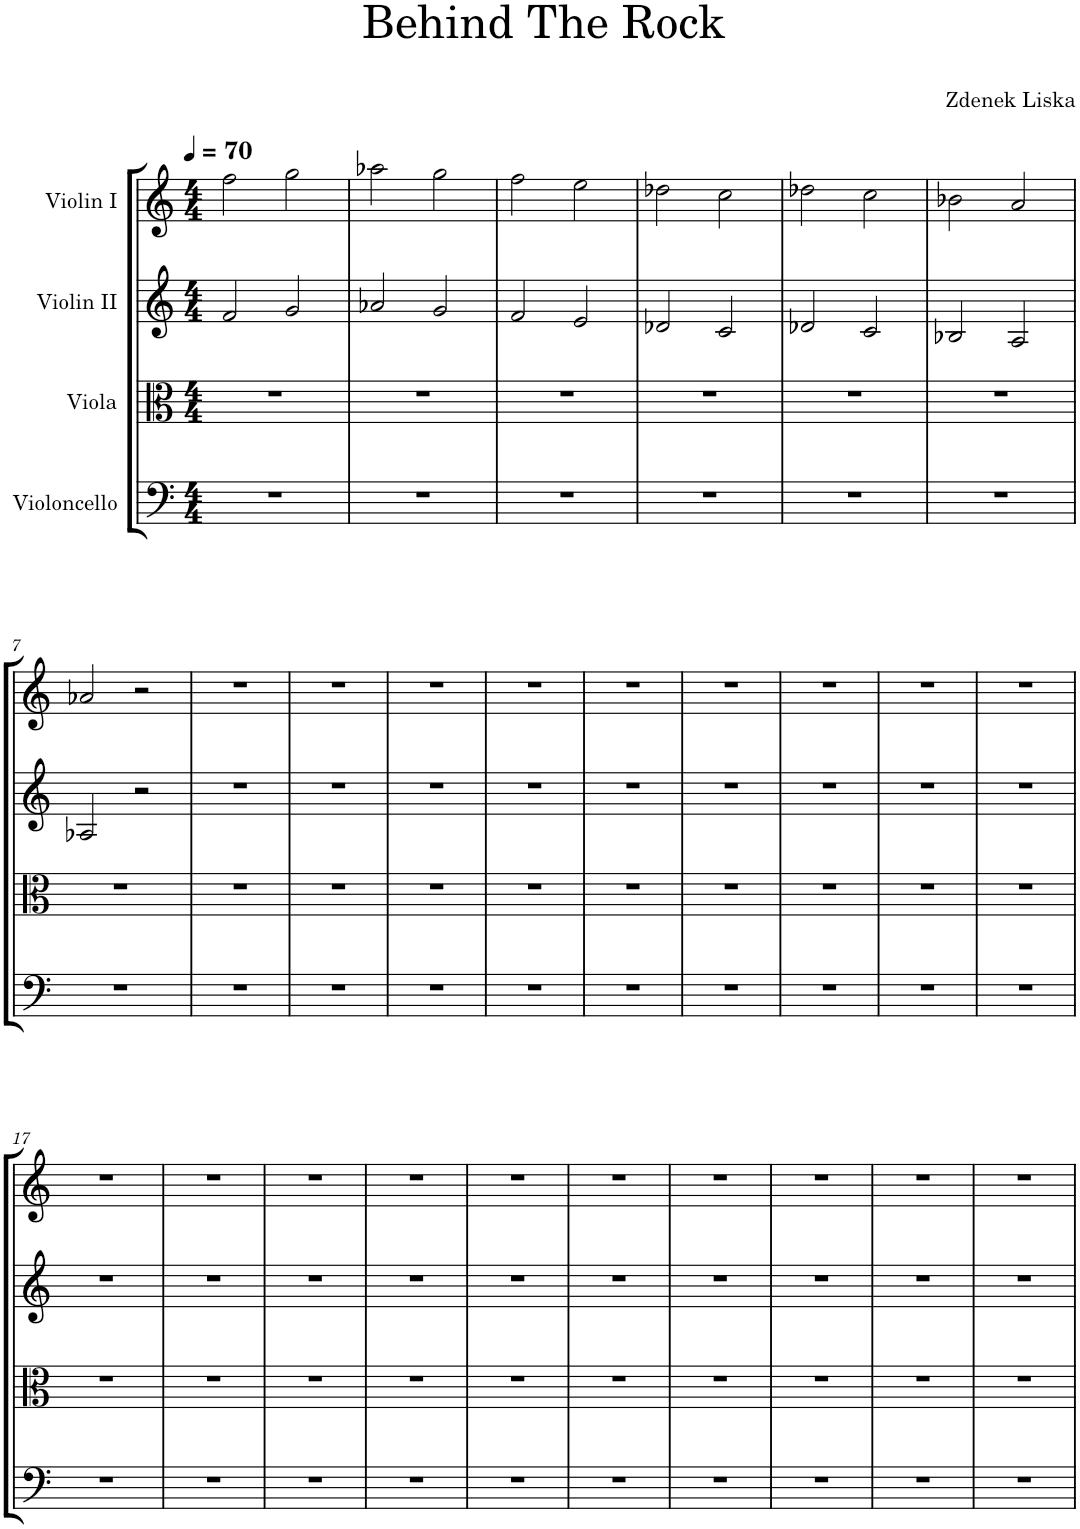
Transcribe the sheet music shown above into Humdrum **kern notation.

**kern	**kern	**kern	**kern
*part4	*part3	*part2	*part1
*staff4	*staff3	*staff2	*staff1
*I"Violoncello	*I"Viola	*I"Violin II	*I"Violin I
*I'Vc	*I'Vla	*I'Vln	*I'Vln
*clefF4	*clefC3	*clefG2	*clefG2
*k[]	*k[]	*k[]	*k[]
*M4/4	*M4/4	*M4/4	*M4/4
*MM70	*MM70	*MM70	*MM70
=1	=1	=1	=1
1r	1r	2f/	2ff\
.	.	2g/	2gg\
=2	=2	=2	=2
1r	1r	2a-X/	2aa-X\
.	.	2g/	2gg\
=3	=3	=3	=3
1r	1r	2f/	2ff\
.	.	2e/	2ee\
=4	=4	=4	=4
1r	1r	2d-X/	2dd-X\
.	.	2c/	2cc\
=5	=5	=5	=5
1r	1r	2d-X/	2dd-X\
.	.	2c/	2cc\
=6	=6	=6	=6
1r	1r	2B-X/	2b-X\
.	.	2A/	2a/
!!LO:LB:g=z
=7	=7	=7	=7
1r	1r	2A-X/	2a-X/
.	.	2r	2r
=8	=8	=8	=8
1r	1r	1r	1r
=9	=9	=9	=9
1r	1r	1r	1r
=10	=10	=10	=10
1r	1r	1r	1r
=11	=11	=11	=11
1r	1r	1r	1r
=12	=12	=12	=12
1r	1r	1r	1r
=13	=13	=13	=13
1r	1r	1r	1r
=14	=14	=14	=14
1r	1r	1r	1r
=15	=15	=15	=15
1r	1r	1r	1r
=16	=16	=16	=16
1r	1r	1r	1r
!!LO:LB:g=z
=17	=17	=17	=17
1r	1r	1r	1r
=18	=18	=18	=18
1r	1r	1r	1r
=19	=19	=19	=19
1r	1r	1r	1r
=20	=20	=20	=20
1r	1r	1r	1r
=21	=21	=21	=21
1r	1r	1r	1r
=22	=22	=22	=22
1r	1r	1r	1r
=23	=23	=23	=23
1r	1r	1r	1r
=24	=24	=24	=24
1r	1r	1r	1r
=25	=25	=25	=25
1r	1r	1r	1r
=26	=26	=26	=26
1r	1r	1r	1r
=	=	=	=
*-	*-	*-	*-
